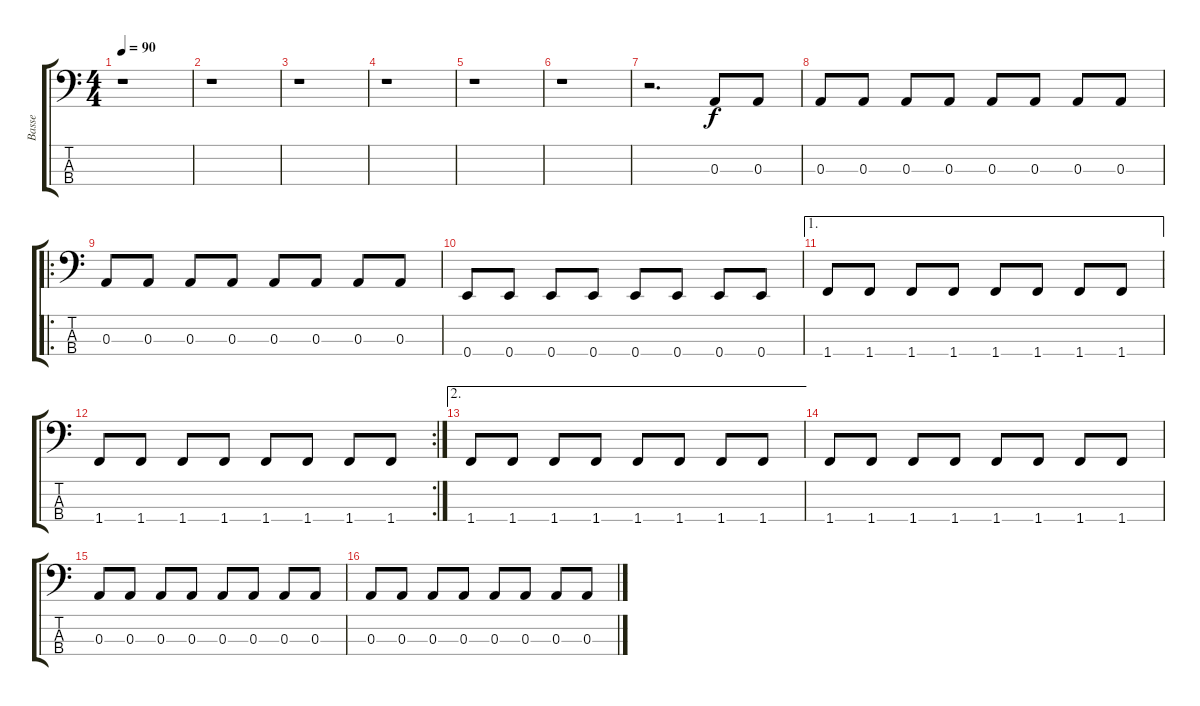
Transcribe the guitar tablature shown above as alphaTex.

\track ("Basse" "Basse") {instrument acousticguitarsteel}
\staff {score tabs}
\tuning (G2 D2 A1 E1) {hide}
\ts (4 4)
\tempo 90
\clef f4
\ks c
r.1{dy f instrument acousticguitarsteel} |
r.1 |
r.1 |
r.1 |
r.1 |
r.1 |
r.2{d} 0.3.8 0.3.8 |
0.3.8 0.3.8 0.3.8 0.3.8 0.3.8 0.3.8 0.3.8 0.3.8 |
\ro
0.3.8 0.3.8 0.3.8 0.3.8 0.3.8 0.3.8 0.3.8 0.3.8 |
0.4.8 0.4.8 0.4.8 0.4.8 0.4.8 0.4.8 0.4.8 0.4.8 |
\ae 1
1.4.8 1.4.8 1.4.8 1.4.8 1.4.8 1.4.8 1.4.8 1.4.8 |
\rc 2
1.4.8 1.4.8 1.4.8 1.4.8 1.4.8 1.4.8 1.4.8 1.4.8 |
\ae 2
1.4.8 1.4.8 1.4.8 1.4.8 1.4.8 1.4.8 1.4.8 1.4.8 |
1.4.8 1.4.8 1.4.8 1.4.8 1.4.8 1.4.8 1.4.8 1.4.8 |
0.3.8 0.3.8 0.3.8 0.3.8 0.3.8 0.3.8 0.3.8 0.3.8 |
0.3.8 0.3.8 0.3.8 0.3.8 0.3.8 0.3.8 0.3.8 0.3.8
